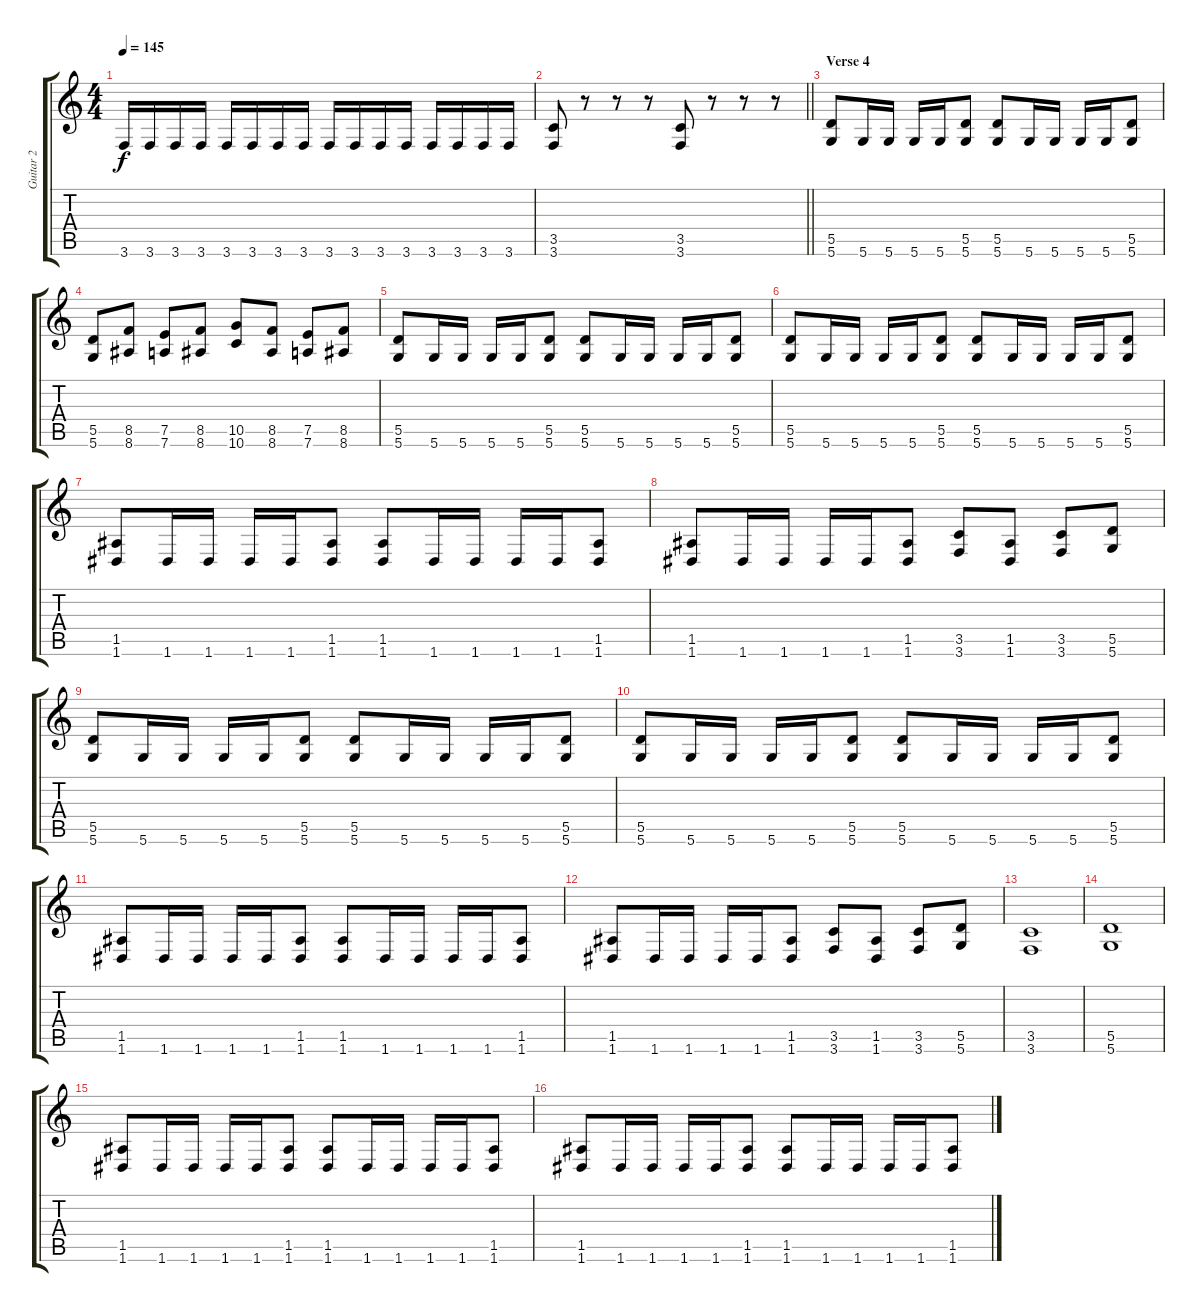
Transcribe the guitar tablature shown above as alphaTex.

\track ("Guitar 2" "Guitar 2") {instrument distortionguitar}
\staff {score tabs}
\tuning (E4 B3 G3 D3 A2 D2) {hide}
\ts (4 4)
\tempo 145
\clef g2
\ks c
3.6.16{dy f} 3.6.16 3.6.16 3.6.16 3.6.16 3.6.16 3.6.16 3.6.16 3.6.16 3.6.16 3.6.16 3.6.16 3.6.16 3.6.16 3.6.16 3.6.16 |
\barLineRight lightlight
(3.5 3.6).8 r.8 r.8 r.8 (3.5 3.6).8 r.8 r.8 r.8 |
\section ("" "Verse 4")
(5.5 5.6).8 5.6.16 5.6.16 5.6.16 5.6.16 (5.5 5.6).8 (5.5 5.6).8 5.6.16 5.6.16 5.6.16 5.6.16 (5.5 5.6).8 |
(5.5 5.6).8 (8.5 8.6).8 (7.5 7.6).8 (8.5 8.6).8 (10.5 10.6).8 (8.5 8.6).8 (7.5 7.6).8 (8.5 8.6).8 |
(5.5 5.6).8 5.6.16 5.6.16 5.6.16 5.6.16 (5.5 5.6).8 (5.5 5.6).8 5.6.16 5.6.16 5.6.16 5.6.16 (5.5 5.6).8 |
(5.5 5.6).8 5.6.16 5.6.16 5.6.16 5.6.16 (5.5 5.6).8 (5.5 5.6).8 5.6.16 5.6.16 5.6.16 5.6.16 (5.5 5.6).8 |
(1.5 1.6).8 1.6.16 1.6.16 1.6.16 1.6.16 (1.5 1.6).8 (1.5 1.6).8 1.6.16 1.6.16 1.6.16 1.6.16 (1.5 1.6).8 |
(1.5 1.6).8 1.6.16 1.6.16 1.6.16 1.6.16 (1.5 1.6).8 (3.5 3.6).8 (1.5 1.6).8 (3.5 3.6).8 (5.5 5.6).8 |
(5.5 5.6).8 5.6.16 5.6.16 5.6.16 5.6.16 (5.5 5.6).8 (5.5 5.6).8 5.6.16 5.6.16 5.6.16 5.6.16 (5.5 5.6).8 |
(5.5 5.6).8 5.6.16 5.6.16 5.6.16 5.6.16 (5.5 5.6).8 (5.5 5.6).8 5.6.16 5.6.16 5.6.16 5.6.16 (5.5 5.6).8 |
(1.5 1.6).8 1.6.16 1.6.16 1.6.16 1.6.16 (1.5 1.6).8 (1.5 1.6).8 1.6.16 1.6.16 1.6.16 1.6.16 (1.5 1.6).8 |
(1.5 1.6).8 1.6.16 1.6.16 1.6.16 1.6.16 (1.5 1.6).8 (3.5 3.6).8 (1.5 1.6).8 (3.5 3.6).8 (5.5 5.6).8 |
(3.5 3.6).1 |
(5.5 5.6).1 |
(1.5 1.6).8 1.6.16 1.6.16 1.6.16 1.6.16 (1.5 1.6).8 (1.5 1.6).8 1.6.16 1.6.16 1.6.16 1.6.16 (1.5 1.6).8 |
(1.5 1.6).8 1.6.16 1.6.16 1.6.16 1.6.16 (1.5 1.6).8 (1.5 1.6).8 1.6.16 1.6.16 1.6.16 1.6.16 (1.5 1.6).8
